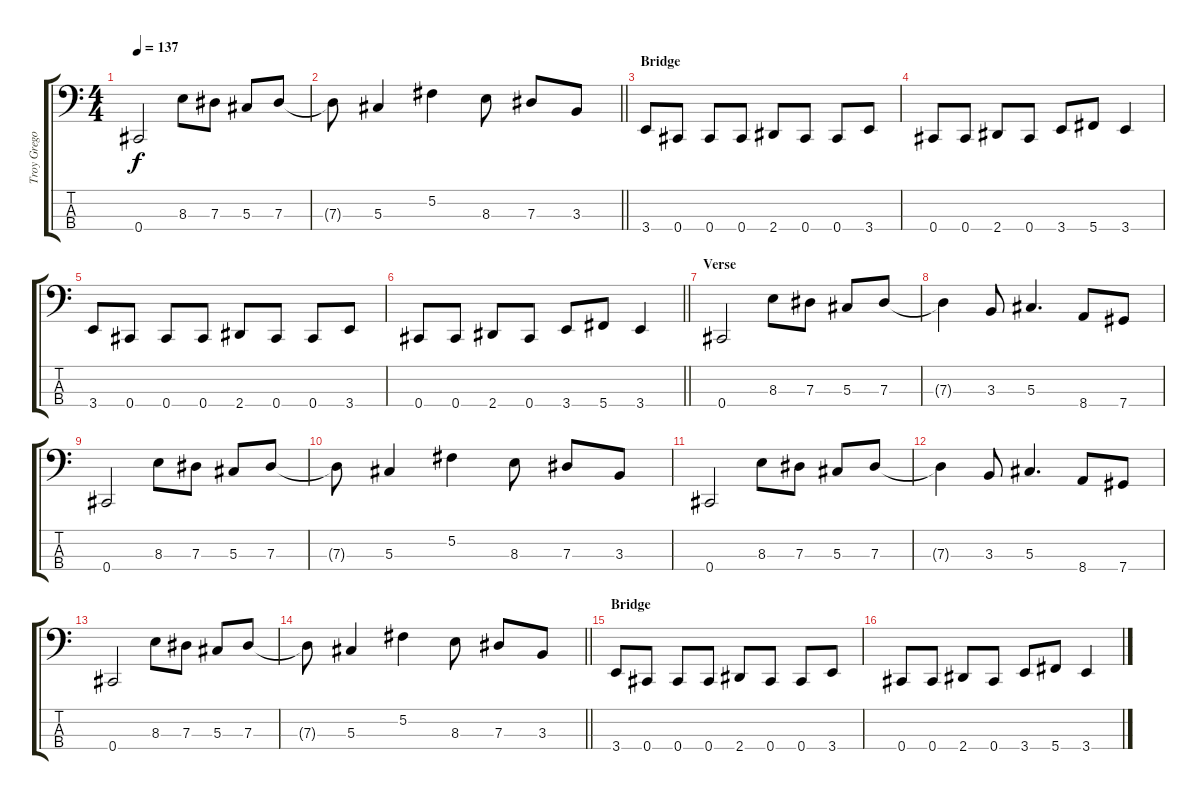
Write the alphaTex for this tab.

\track ("Troy Gregory" "Troy Grego") {instrument electricbassfinger}
\staff {score tabs}
\tuning (Gb2 Db2 Ab1 Db1) {hide}
\ts (4 4)
\tempo 137
\clef f4
\ks c
0.4.2{dy f} 8.3.8 7.3.8 5.3.8 7.3.8 |
\barLineRight lightlight
7.3{t}.8 5.3.4 5.2.4 8.3.8 7.3.8 3.3.8 |
\section ("" "Bridge")
3.4.8 0.4.8 0.4.8 0.4.8 2.4.8 0.4.8 0.4.8 3.4.8 |
0.4.8 0.4.8 2.4.8 0.4.8 3.4.8 5.4.8 3.4.4 |
3.4.8 0.4.8 0.4.8 0.4.8 2.4.8 0.4.8 0.4.8 3.4.8 |
\barLineRight lightlight
0.4.8 0.4.8 2.4.8 0.4.8 3.4.8 5.4.8 3.4.4 |
\section ("" "Verse")
0.4.2 8.3.8 7.3.8 5.3.8 7.3.8 |
7.3{t}.4 3.3.8 5.3.4{d} 8.4.8 7.4.8 |
0.4.2 8.3.8 7.3.8 5.3.8 7.3.8 |
7.3{t}.8 5.3.4 5.2.4 8.3.8 7.3.8 3.3.8 |
0.4.2 8.3.8 7.3.8 5.3.8 7.3.8 |
7.3{t}.4 3.3.8 5.3.4{d} 8.4.8 7.4.8 |
0.4.2 8.3.8 7.3.8 5.3.8 7.3.8 |
\barLineRight lightlight
7.3{t}.8 5.3.4 5.2.4 8.3.8 7.3.8 3.3.8 |
\section ("" "Bridge")
3.4.8 0.4.8 0.4.8 0.4.8 2.4.8 0.4.8 0.4.8 3.4.8 |
0.4.8 0.4.8 2.4.8 0.4.8 3.4.8 5.4.8 3.4.4
